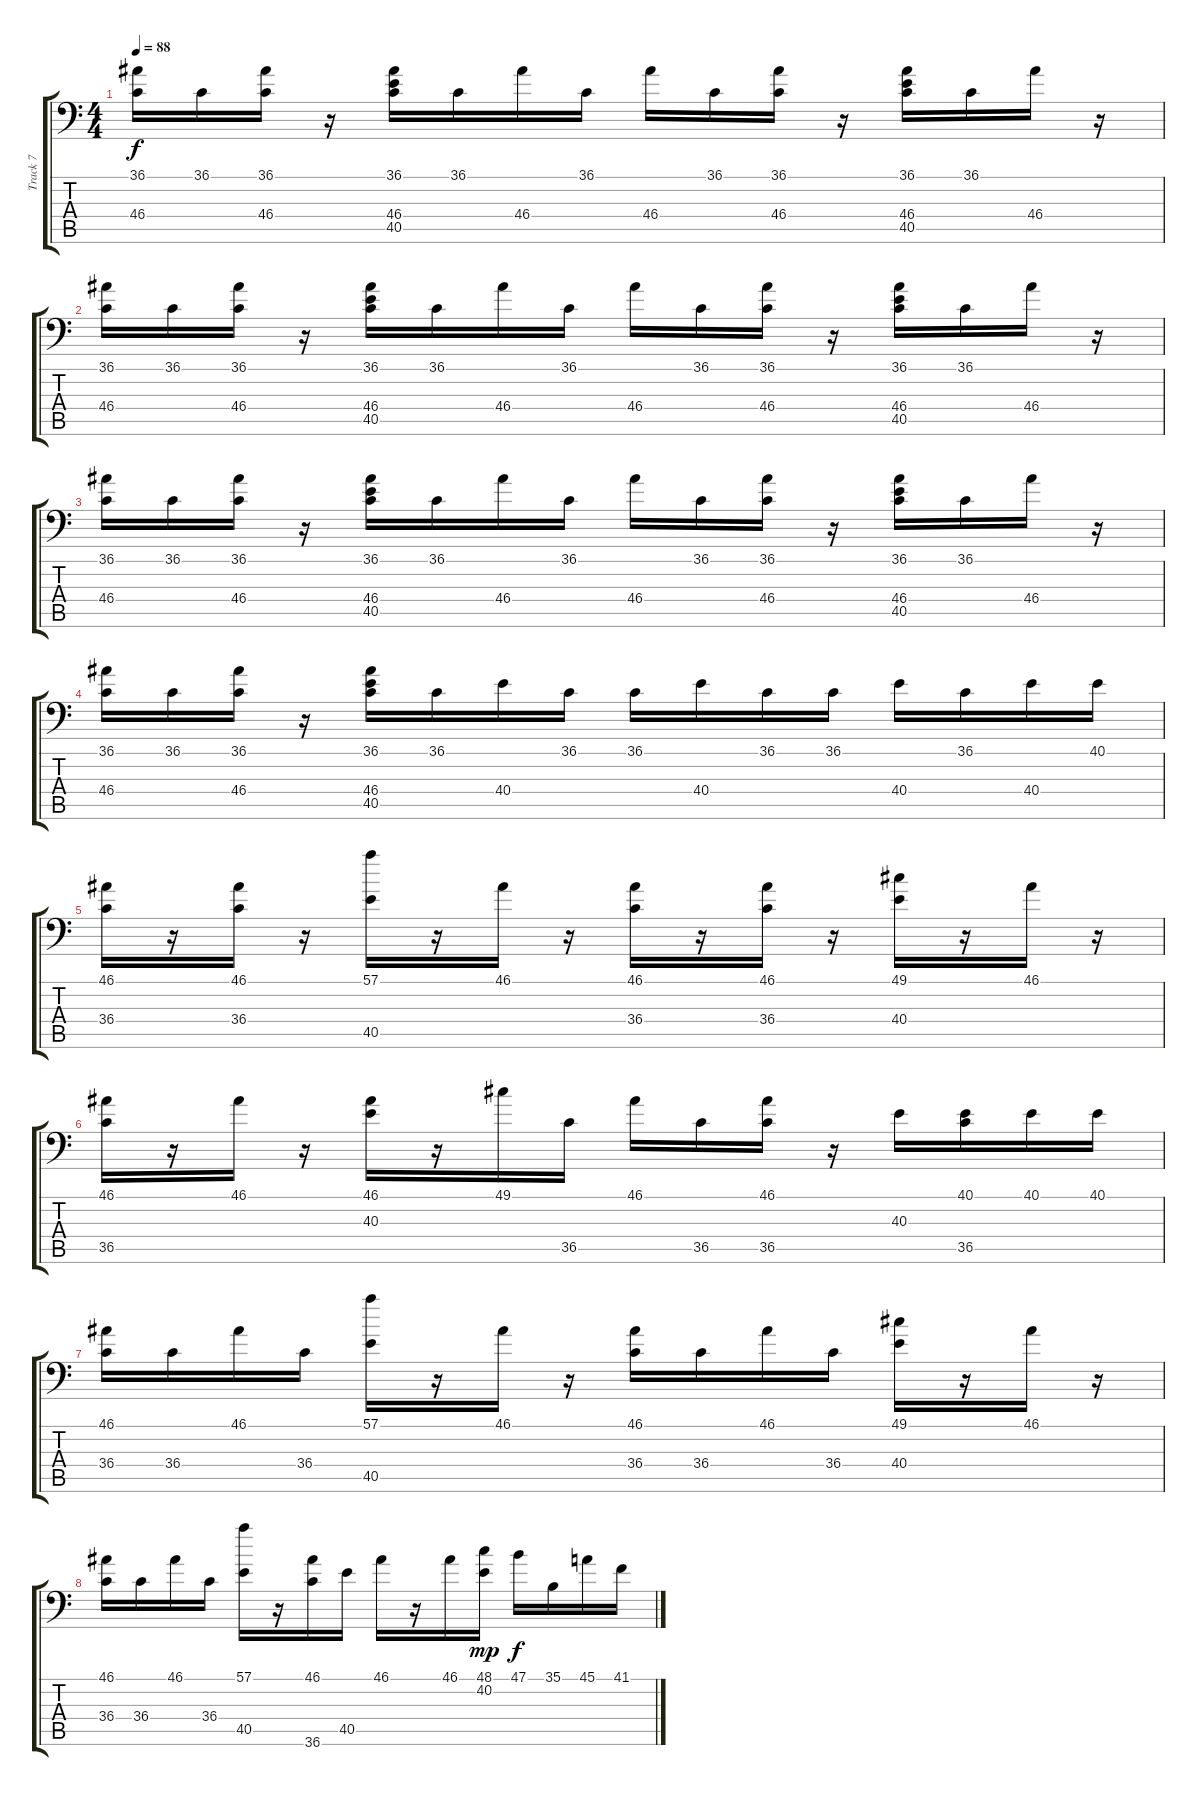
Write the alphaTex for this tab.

\track ("Track 7" "Track 7") {instrument acousticgrandpiano}
\staff {score tabs}
\tuning (C-1 C-1 C-1 C-1 C-1 C-1) {hide}
\ts (4 4)
\tempo 88
\clef f4
\ks c
(36.1 46.4).16{dy f} 36.1.16 (36.1 46.4).16 r.16 (36.1 46.4 40.5).16 36.1.16 46.4.16 36.1.16 46.4.16 36.1.16 (36.1 46.4).16 r.16 (36.1 46.4 40.5).16 36.1.16 46.4.16 r.16 |
(36.1 46.4).16 36.1.16 (36.1 46.4).16 r.16 (36.1 46.4 40.5).16 36.1.16 46.4.16 36.1.16 46.4.16 36.1.16 (36.1 46.4).16 r.16 (36.1 46.4 40.5).16 36.1.16 46.4.16 r.16 |
(36.1 46.4).16 36.1.16 (36.1 46.4).16 r.16 (36.1 46.4 40.5).16 36.1.16 46.4.16 36.1.16 46.4.16 36.1.16 (36.1 46.4).16 r.16 (36.1 46.4 40.5).16 36.1.16 46.4.16 r.16 |
(36.1 46.4).16 36.1.16 (36.1 46.4).16 r.16 (36.1 46.4 40.5).16 36.1.16 40.4.16 36.1.16 36.1.16 40.4.16 36.1.16 36.1.16 40.4.16 36.1.16 40.4.16 40.1.16 |
(46.1 36.4).16 r.16 (46.1 36.4).16 r.16 (57.1 40.5).16 r.16 46.1.16 r.16 (46.1 36.4).16 r.16 (46.1 36.4).16 r.16 (49.1 40.4).16 r.16 46.1.16 r.16 |
(46.1 36.5).16 r.16 46.1.16 r.16 (46.1 40.3).16 r.16 49.1.16 36.5.16 46.1.16 36.5.16 (46.1 36.5).16 r.16 40.3.16 (40.1 36.5).16 40.1.16 40.1.16 |
(46.1 36.4).16 36.4.16 46.1.16 36.4.16 (57.1 40.5).16 r.16 46.1.16 r.16 (46.1 36.4).16 36.4.16 46.1.16 36.4.16 (49.1 40.4).16 r.16 46.1.16 r.16 |
(46.1 36.4).16 36.4.16 46.1.16 36.4.16 (57.1 40.5).16 r.16 (46.1 36.6).16 40.5.16 46.1.16 r.16 46.1.16 (48.1 40.2).16{dy mp} 47.1.16{dy f} 35.1.16 45.1.16 41.1.16
